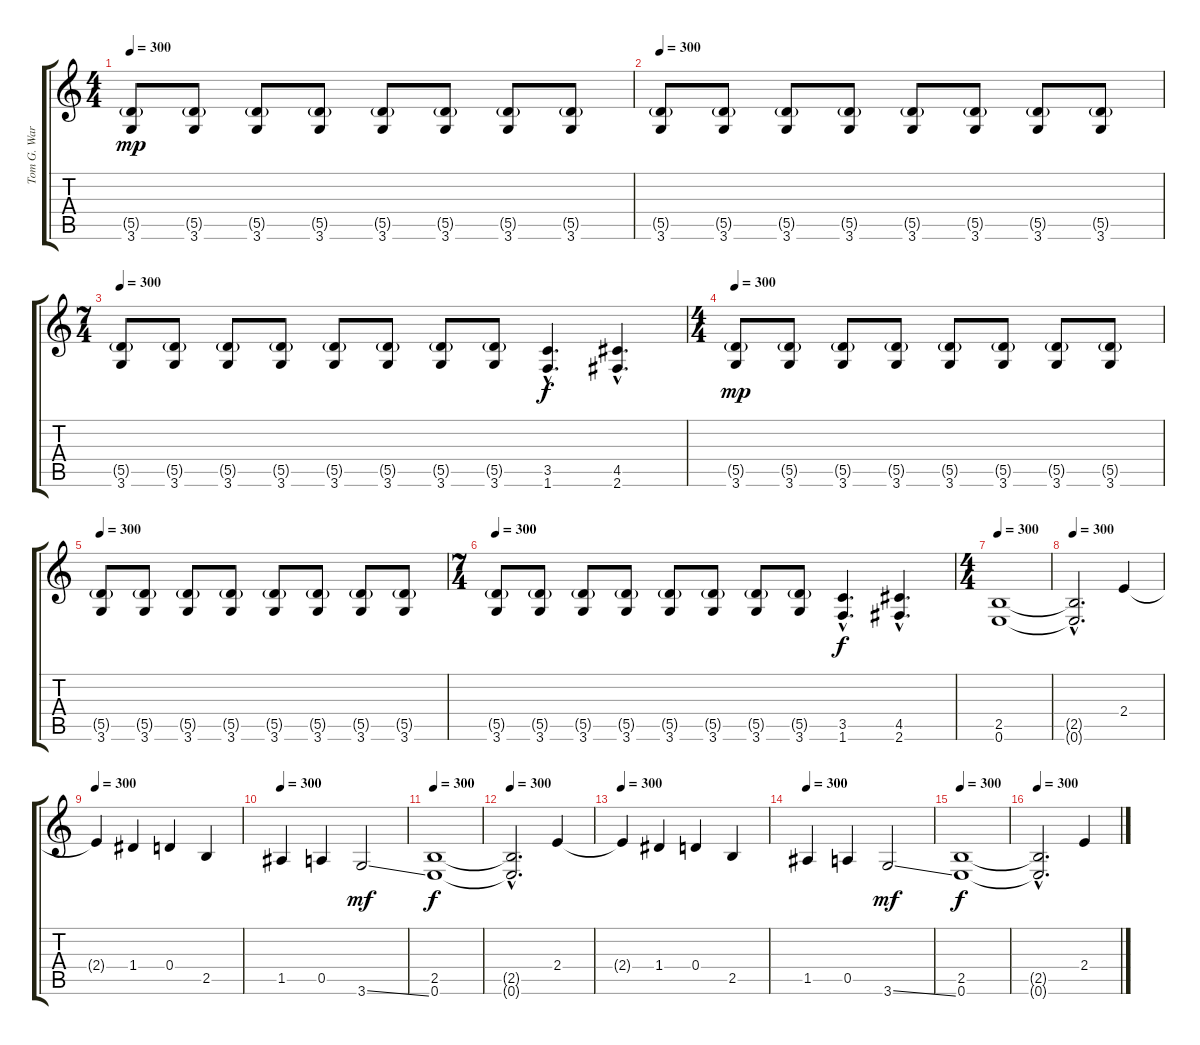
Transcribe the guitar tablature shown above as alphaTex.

\track ("Tom G. Warrior (Rhythm)" "Tom G. War") {instrument distortionguitar}
\staff {score tabs}
\tuning (E4 B3 G3 D3 A2 E2) {hide}
\ts (4 4)
\tempo 300
\clef g2
\ks c
(5.5{g} 3.6).8{dy mp} (5.5{g} 3.6).8 (5.5{g} 3.6).8 (5.5{g} 3.6).8 (5.5{g} 3.6).8 (5.5{g} 3.6).8 (5.5{g} 3.6).8 (5.5{g} 3.6).8 |
\tempo 300
(5.5{g} 3.6).8 (5.5{g} 3.6).8 (5.5{g} 3.6).8 (5.5{g} 3.6).8 (5.5{g} 3.6).8 (5.5{g} 3.6).8 (5.5{g} 3.6).8 (5.5{g} 3.6).8 |
\ts (7 4)
\tempo 300
(5.5{g} 3.6).8 (5.5{g} 3.6).8 (5.5{g} 3.6).8 (5.5{g} 3.6).8 (5.5{g} 3.6).8 (5.5{g} 3.6).8 (5.5{g} 3.6).8 (5.5{g} 3.6).8 (3.5{hac} 1.6{hac}).4{d dy f} (4.5{hac} 2.6{hac}).4{d} |
\ts (4 4)
\tempo 300
(5.5{g} 3.6).8{dy mp} (5.5{g} 3.6).8 (5.5{g} 3.6).8 (5.5{g} 3.6).8 (5.5{g} 3.6).8 (5.5{g} 3.6).8 (5.5{g} 3.6).8 (5.5{g} 3.6).8 |
\tempo 300
(5.5{g} 3.6).8 (5.5{g} 3.6).8 (5.5{g} 3.6).8 (5.5{g} 3.6).8 (5.5{g} 3.6).8 (5.5{g} 3.6).8 (5.5{g} 3.6).8 (5.5{g} 3.6).8 |
\ts (7 4)
\tempo 300
(5.5{g} 3.6).8 (5.5{g} 3.6).8 (5.5{g} 3.6).8 (5.5{g} 3.6).8 (5.5{g} 3.6).8 (5.5{g} 3.6).8 (5.5{g} 3.6).8 (5.5{g} 3.6).8 (3.5{hac} 1.6{hac}).4{d dy f} (4.5{hac} 2.6{hac}).4{d} |
\ts (4 4)
\tempo 300
(2.5 0.6).1 |
\tempo 300
(2.5{hac t} 0.6{hac t}).2{d} 2.4.4 |
\tempo 300
2.4{t}.4 1.4.4 0.4.4 2.5.4 |
\tempo 300
1.5.4 0.5.4 3.6{ss}.2{dy mf} |
\tempo 300
(2.5 0.6).1{dy f} |
\tempo 300
(2.5{hac t} 0.6{hac t}).2{d} 2.4.4 |
\tempo 300
2.4{t}.4 1.4.4 0.4.4 2.5.4 |
\tempo 300
1.5.4 0.5.4 3.6{ss}.2{dy mf} |
\tempo 300
(2.5 0.6).1{dy f} |
\tempo 300
(2.5{hac t} 0.6{hac t}).2{d} 2.4.4
